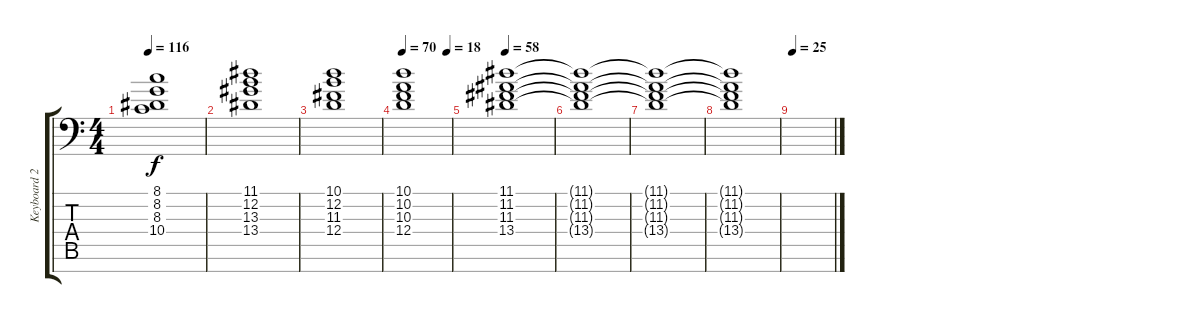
\track ("Keyboard 2 RH" "Keyboard 2") {instrument churchorgan}
\staff {score tabs}
\tuning (E4 B3 G3 D3 A2 E2 A1) {hide}
\ts (4 4)
\tempo 116
\clef f4
\ks c
(8.1 8.2 8.3 10.4).1{dy f} |
(11.1 12.2 13.3 13.4).1 |
(10.1 12.2 11.3 12.4).1 |
\tempo 70
\tempo (18 0.9166666666666666)
(10.1 10.2 10.3 12.4).1 |
\tempo 58
(11.1 11.2 11.3 13.4).1 |
(11.1{t} 11.2{t} 11.3{t} 13.4{t}).1{volume 0} |
(11.1{t} 11.2{t} 11.3{t} 13.4{t}).1 |
(11.1{t} 11.2{t} 11.3{t} 13.4{t}).1 |
\tempo 25
